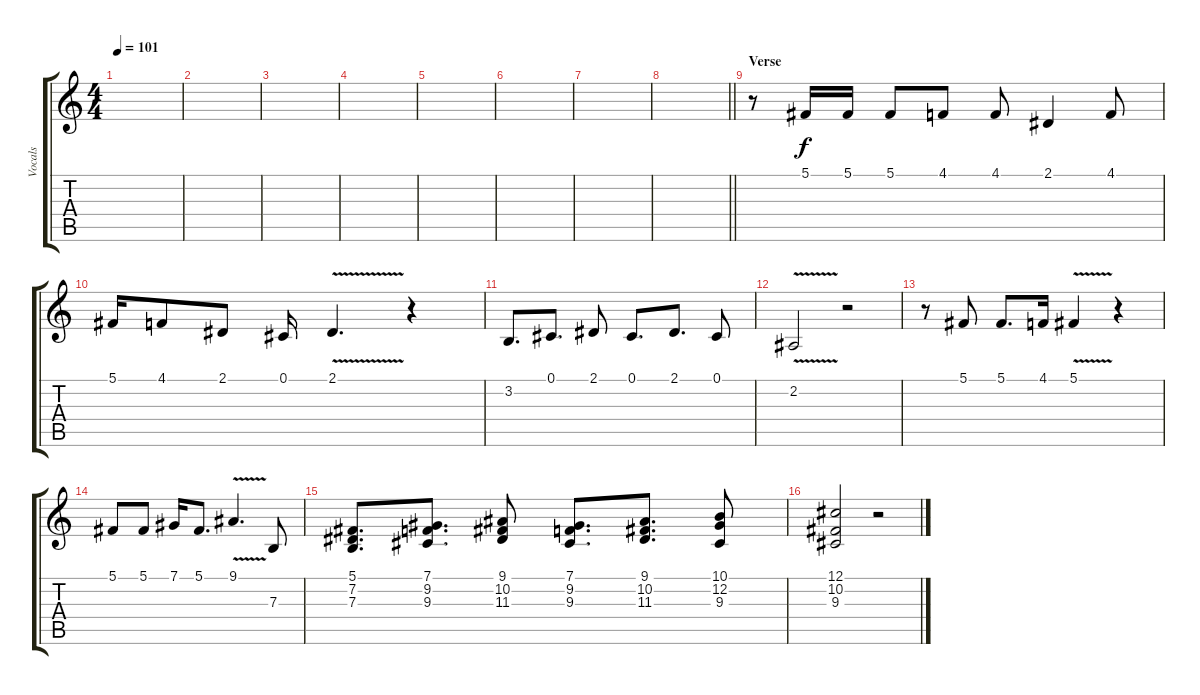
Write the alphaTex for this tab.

\track ("Vocals" "Vocals") {instrument violin}
\staff {score tabs}
\tuning (Db4 Ab3 E3 B2 Gb2 Db2) {hide}
\ts (4 4)
\tempo 101
\clef g2
\ks c
|
|
|
|
|
|
|
\barLineRight lightlight
|
\section ("" "Verse")
r.8 5.1.16 5.1.16 5.1.8 4.1.8 4.1.8 2.1.4 4.1.8 |
5.1.16 4.1.8 2.1.8 0.1.16 2.1{v}.4{d} r.4 |
3.2.8{d} 0.1.8{d} 2.1.8 0.1.8{d} 2.1.8{d} 0.1.8 |
2.2{v}.2 r.2 |
r.8 5.1.8 5.1.8{d} 4.1.16 5.1{v}.4 r.4 |
5.1.8 5.1.8 7.1.16 5.1.8{d} 9.1{v}.4{d} 7.3.8 |
(5.1 7.2 7.3).8{d} (7.1 9.2 9.3).8{d} (9.1 10.2 11.3).8 (7.1 9.2 9.3).8{d} (9.1 10.2 11.3).8{d} (10.1 12.2 9.3).8 |
(12.1 10.2 9.3).2 r.2
